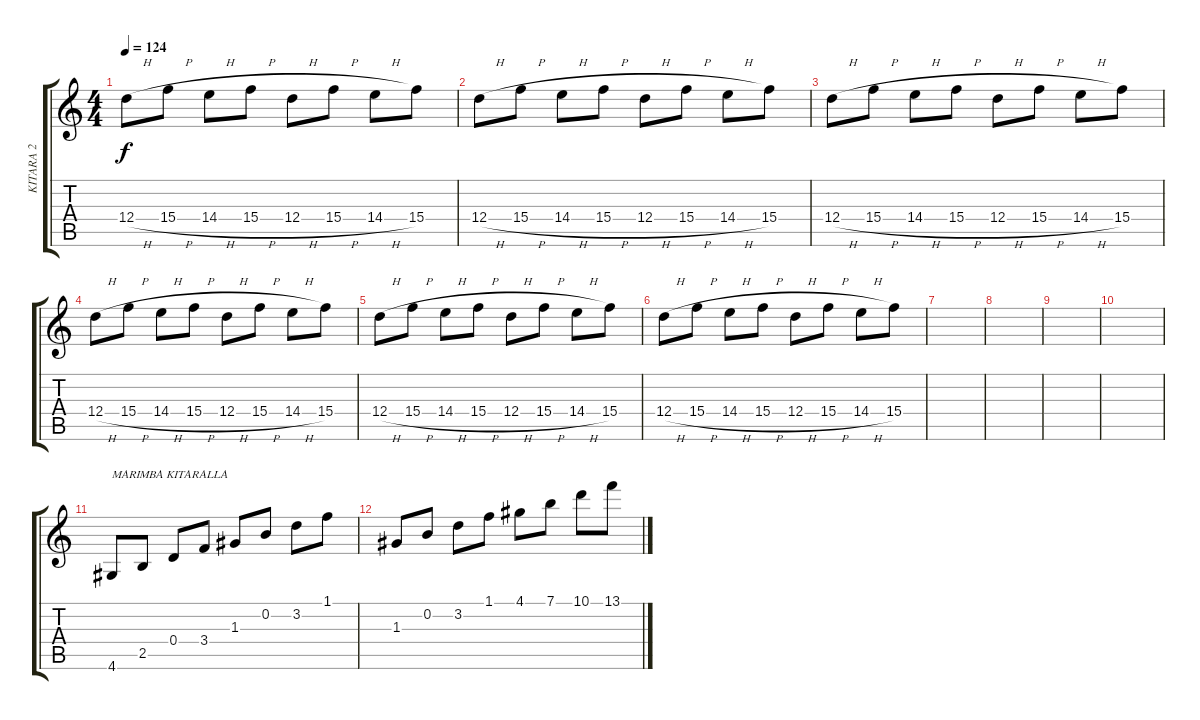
\track ("KITARA 2" "KITARA 2") {instrument electricguitarclean}
\staff {score tabs}
\tuning (E4 B3 G3 D3 A2 E2) {hide}
\ts (4 4)
\tempo 124
\clef g2
\ks c
12.4{h}.8{dy f} 15.4{h}.8 14.4{h}.8 15.4{h}.8 12.4{h}.8 15.4{h}.8 14.4{h}.8 15.4.8 |
12.4{h}.8 15.4{h}.8 14.4{h}.8 15.4{h}.8 12.4{h}.8 15.4{h}.8 14.4{h}.8 15.4.8 |
12.4{h}.8 15.4{h}.8 14.4{h}.8 15.4{h}.8 12.4{h}.8 15.4{h}.8 14.4{h}.8 15.4.8 |
12.4{h}.8 15.4{h}.8 14.4{h}.8 15.4{h}.8 12.4{h}.8 15.4{h}.8 14.4{h}.8 15.4.8 |
12.4{h}.8 15.4{h}.8 14.4{h}.8 15.4{h}.8 12.4{h}.8 15.4{h}.8 14.4{h}.8 15.4.8 |
12.4{h}.8 15.4{h}.8 14.4{h}.8 15.4{h}.8 12.4{h}.8 15.4{h}.8 14.4{h}.8 15.4.8 |
|
|
|
|
4.6.8{txt "MARIMBA KITARALLA"} 2.5.8 0.4.8 3.4.8 1.3.8 0.2.8 3.2.8 1.1.8 |
1.3.8 0.2.8 3.2.8 1.1.8 4.1.8 7.1.8 10.1.8 13.1.8
